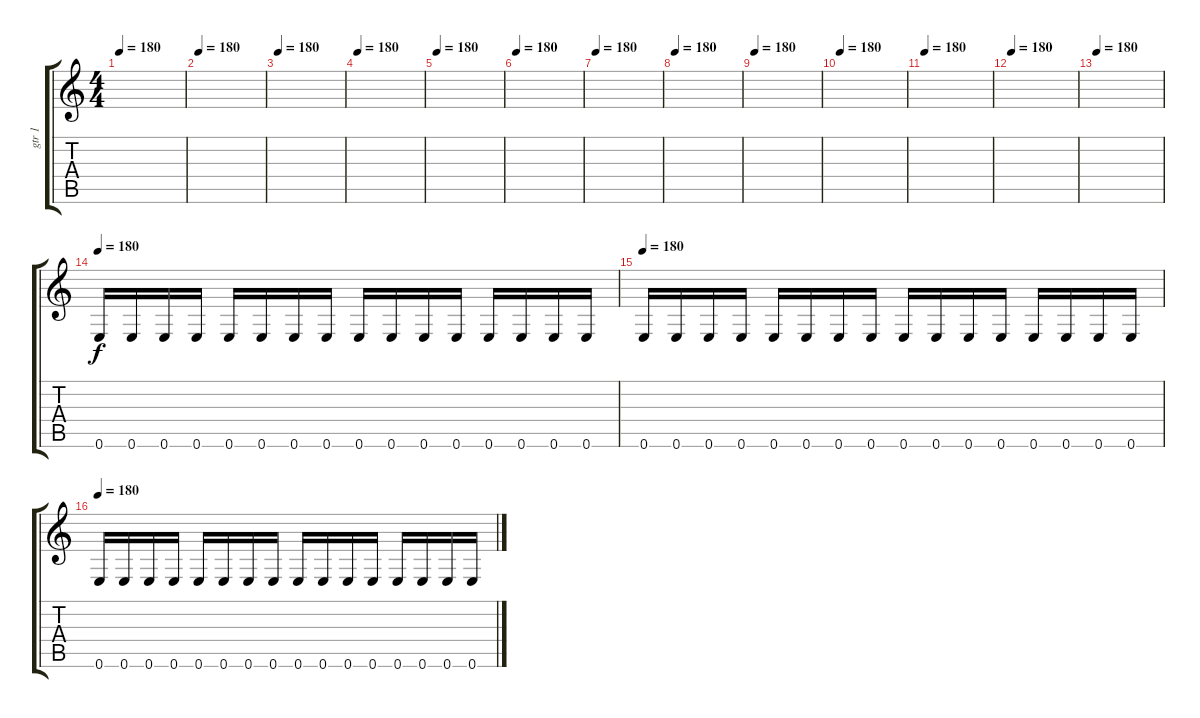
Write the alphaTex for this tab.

\track ("gtr 1" "gtr 1") {instrument electricguitarmuted}
\staff {score tabs}
\tuning (E4 B3 G3 D3 A2 E2) {hide}
\ts (4 4)
\tempo 180
\clef g2
\ks c
|
\tempo 180
|
\tempo 180
|
\tempo 180
|
\tempo 180
|
\tempo 180
|
\tempo 180
|
\tempo 180
|
\tempo 180
|
\tempo 180
|
\tempo 180
|
\tempo 180
|
\tempo 180
|
\tempo 180
0.6.16{volume 14 instrument distortionguitar} 0.6.16 0.6.16 0.6.16 0.6.16 0.6.16 0.6.16 0.6.16 0.6.16 0.6.16 0.6.16 0.6.16 0.6.16 0.6.16 0.6.16 0.6.16 |
\tempo 180
0.6.16{volume 14 instrument distortionguitar} 0.6.16 0.6.16 0.6.16 0.6.16 0.6.16 0.6.16 0.6.16 0.6.16 0.6.16 0.6.16 0.6.16 0.6.16 0.6.16 0.6.16 0.6.16 |
\tempo 180
0.6.16{volume 14 instrument distortionguitar} 0.6.16 0.6.16 0.6.16 0.6.16 0.6.16 0.6.16 0.6.16 0.6.16 0.6.16 0.6.16 0.6.16 0.6.16 0.6.16 0.6.16 0.6.16
